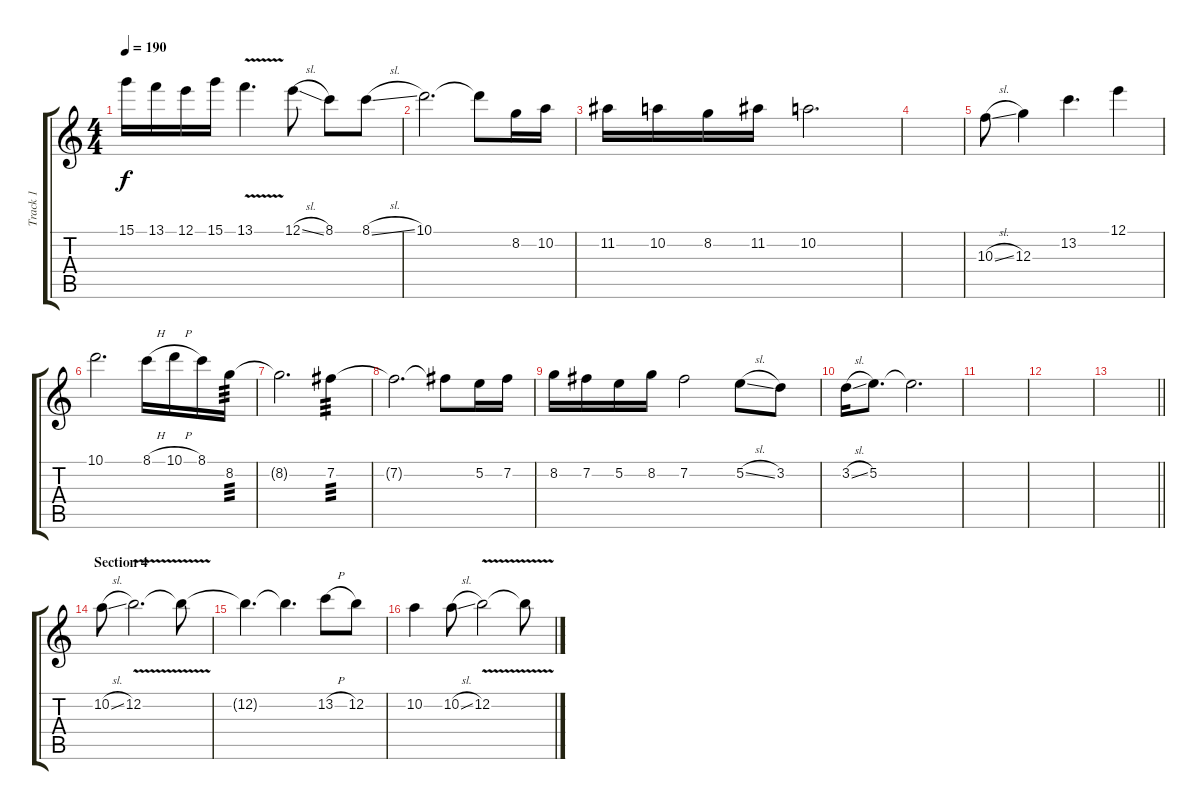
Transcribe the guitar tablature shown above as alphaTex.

\track ("Track 1" "Track 1") {instrument acousticguitarsteel}
\staff {score tabs}
\tuning (E4 B3 G3 D3 A2 E2) {hide}
\ts (4 4)
\tempo 190
\clef g2
\ks c
15.1.16{dy f} 13.1.16 12.1.16 15.1.16 13.1{v}.4{d} 12.1{sl}.8 8.1.8 8.1{sl}.8 |
10.1.2{d} 10.1{t}.8 8.2.16 10.2.16 |
11.2.16 10.2.16 8.2.16 11.2.16 10.2.2{d} |
|
10.3{sl}.8 12.3.4 13.2.4{d} 12.1.4 |
10.1.2{d} 8.1{h}.16 10.1{h}.16 8.1.16 8.2.16{tp 3} |
8.2{t}.2{d} 7.2.4{tp 3} |
7.2{t}.2{d} 7.2{t}.8 5.2.16 7.2.16 |
8.2.16 7.2.16 5.2.16 8.2.16 7.2.2 5.2{sl}.8 3.2.8 |
3.2{sl}.16 5.2.8{d} 5.2{t}.2{d} |
|
|
\barLineRight lightlight
|
\section ("" "Section 4")
10.2{sl}.8 12.2{v}.2{d} 12.2{t}.8 |
12.2{t}.4{d} 12.2{t}.4{d} 13.2{h}.8 12.2.8 |
10.2.4 10.2{sl}.8 12.2{v}.2 12.2{t}.8
